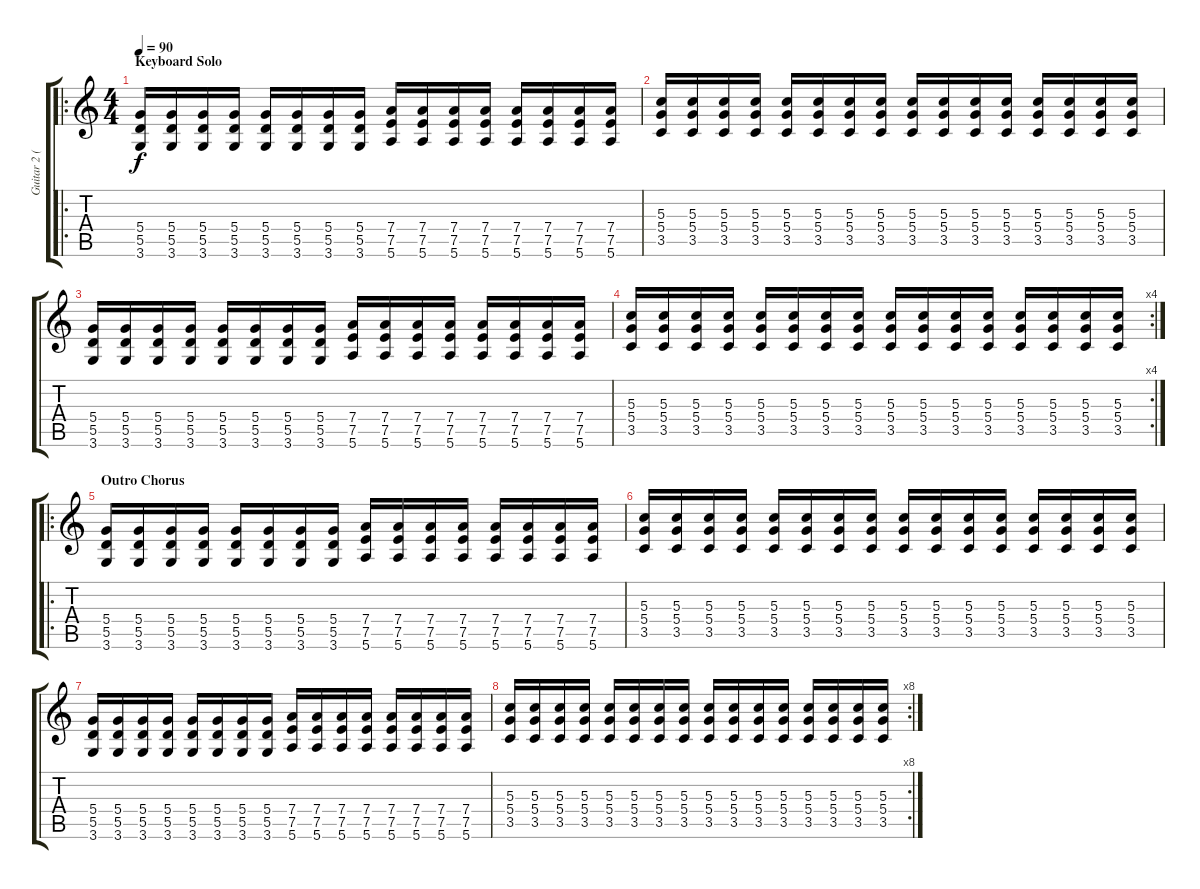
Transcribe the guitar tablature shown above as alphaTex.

\track ("Guitar 2 (distortion)" "Guitar 2 (") {instrument distortionguitar}
\staff {score tabs}
\tuning (E4 B3 G3 D3 A2 E2) {hide}
\ro
\ts (4 4)
\section ("" "Keyboard Solo")
\tempo 90
\clef g2
\ks c
(5.4 5.5 3.6).16{dy f} (5.4 5.5 3.6).16 (5.4 5.5 3.6).16 (5.4 5.5 3.6).16 (5.4 5.5 3.6).16 (5.4 5.5 3.6).16 (5.4 5.5 3.6).16 (5.4 5.5 3.6).16 (7.4 7.5 5.6).16 (7.4 7.5 5.6).16 (7.4 7.5 5.6).16 (7.4 7.5 5.6).16 (7.4 7.5 5.6).16 (7.4 7.5 5.6).16 (7.4 7.5 5.6).16 (7.4 7.5 5.6).16 |
(5.3 5.4 3.5).16 (5.3 5.4 3.5).16 (5.3 5.4 3.5).16 (5.3 5.4 3.5).16 (5.3 5.4 3.5).16 (5.3 5.4 3.5).16 (5.3 5.4 3.5).16 (5.3 5.4 3.5).16 (5.3 5.4 3.5).16 (5.3 5.4 3.5).16 (5.3 5.4 3.5).16 (5.3 5.4 3.5).16 (5.3 5.4 3.5).16 (5.3 5.4 3.5).16 (5.3 5.4 3.5).16 (5.3 5.4 3.5).16 |
(5.4 5.5 3.6).16 (5.4 5.5 3.6).16 (5.4 5.5 3.6).16 (5.4 5.5 3.6).16 (5.4 5.5 3.6).16 (5.4 5.5 3.6).16 (5.4 5.5 3.6).16 (5.4 5.5 3.6).16 (7.4 7.5 5.6).16 (7.4 7.5 5.6).16 (7.4 7.5 5.6).16 (7.4 7.5 5.6).16 (7.4 7.5 5.6).16 (7.4 7.5 5.6).16 (7.4 7.5 5.6).16 (7.4 7.5 5.6).16 |
\rc 4
(5.3 5.4 3.5).16 (5.3 5.4 3.5).16 (5.3 5.4 3.5).16 (5.3 5.4 3.5).16 (5.3 5.4 3.5).16 (5.3 5.4 3.5).16 (5.3 5.4 3.5).16 (5.3 5.4 3.5).16 (5.3 5.4 3.5).16 (5.3 5.4 3.5).16 (5.3 5.4 3.5).16 (5.3 5.4 3.5).16 (5.3 5.4 3.5).16 (5.3 5.4 3.5).16 (5.3 5.4 3.5).16 (5.3 5.4 3.5).16 |
\ro
\section ("" "Outro Chorus")
(5.4 5.5 3.6).16 (5.4 5.5 3.6).16 (5.4 5.5 3.6).16 (5.4 5.5 3.6).16 (5.4 5.5 3.6).16 (5.4 5.5 3.6).16 (5.4 5.5 3.6).16 (5.4 5.5 3.6).16 (7.4 7.5 5.6).16 (7.4 7.5 5.6).16 (7.4 7.5 5.6).16 (7.4 7.5 5.6).16 (7.4 7.5 5.6).16 (7.4 7.5 5.6).16 (7.4 7.5 5.6).16 (7.4 7.5 5.6).16 |
(5.3 5.4 3.5).16 (5.3 5.4 3.5).16 (5.3 5.4 3.5).16 (5.3 5.4 3.5).16 (5.3 5.4 3.5).16 (5.3 5.4 3.5).16 (5.3 5.4 3.5).16 (5.3 5.4 3.5).16 (5.3 5.4 3.5).16 (5.3 5.4 3.5).16 (5.3 5.4 3.5).16 (5.3 5.4 3.5).16 (5.3 5.4 3.5).16 (5.3 5.4 3.5).16 (5.3 5.4 3.5).16 (5.3 5.4 3.5).16 |
(5.4 5.5 3.6).16 (5.4 5.5 3.6).16 (5.4 5.5 3.6).16 (5.4 5.5 3.6).16 (5.4 5.5 3.6).16 (5.4 5.5 3.6).16 (5.4 5.5 3.6).16 (5.4 5.5 3.6).16 (7.4 7.5 5.6).16 (7.4 7.5 5.6).16 (7.4 7.5 5.6).16 (7.4 7.5 5.6).16 (7.4 7.5 5.6).16 (7.4 7.5 5.6).16 (7.4 7.5 5.6).16 (7.4 7.5 5.6).16 |
\rc 8
(5.3 5.4 3.5).16 (5.3 5.4 3.5).16 (5.3 5.4 3.5).16 (5.3 5.4 3.5).16 (5.3 5.4 3.5).16 (5.3 5.4 3.5).16 (5.3 5.4 3.5).16 (5.3 5.4 3.5).16 (5.3 5.4 3.5).16 (5.3 5.4 3.5).16 (5.3 5.4 3.5).16 (5.3 5.4 3.5).16 (5.3 5.4 3.5).16 (5.3 5.4 3.5).16 (5.3 5.4 3.5).16 (5.3 5.4 3.5).16
